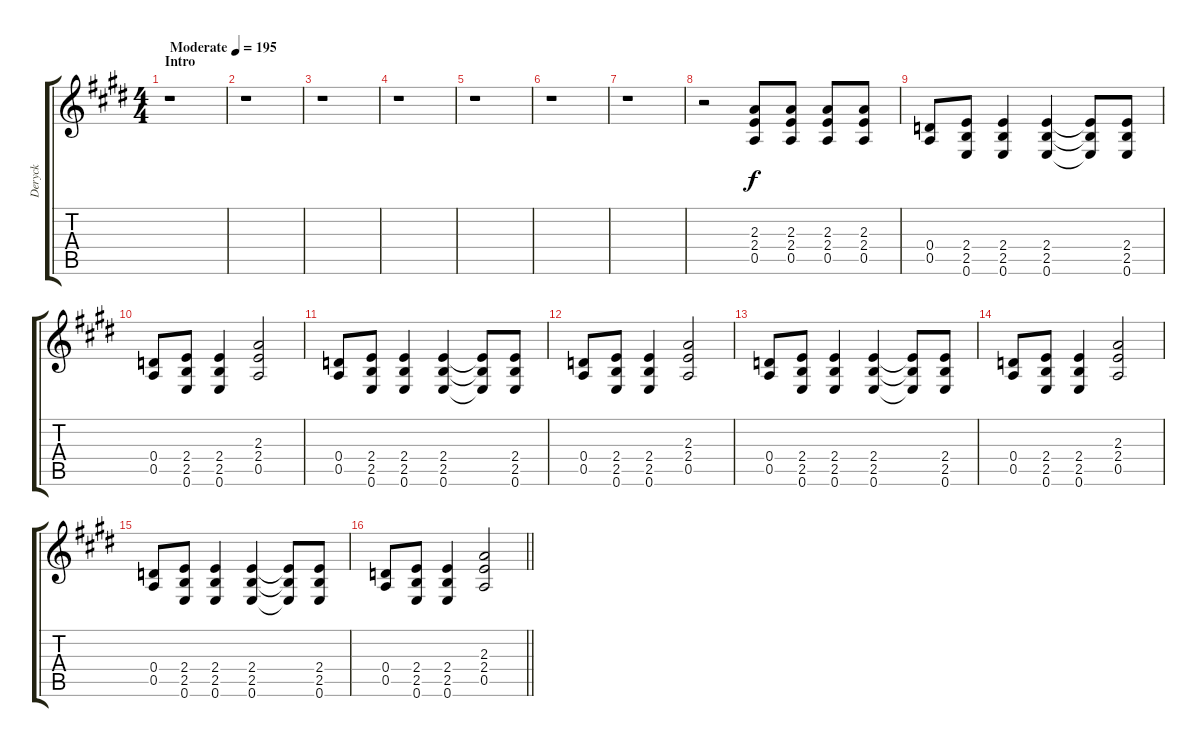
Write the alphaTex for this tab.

\track ("Deryck" "Deryck") {instrument distortionguitar}
\staff {score tabs}
\tuning (E4 B3 G3 D3 A2 E2) {hide}
\ts (4 4)
\section ("" "Intro")
\tempo (195 "Moderate")
\clef g2
\ks e
r.1{dy f instrument distortionguitar} |
r.1 |
r.1 |
r.1 |
r.1 |
r.1 |
r.1 |
r.2 (2.3 2.4 0.5).8 (2.3 2.4 0.5).8 (2.3 2.4 0.5).8 (2.3 2.4 0.5).8 |
(0.4 0.5).8 (2.4 2.5 0.6).8 (2.4 2.5 0.6).4 (2.4 2.5 0.6).4 (2.4{t} 2.5{t} 0.6{t}).8 (2.4 2.5 0.6).8 |
(0.4 0.5).8 (2.4 2.5 0.6).8 (2.4 2.5 0.6).4 (2.3 2.4 0.5).2 |
(0.4 0.5).8 (2.4 2.5 0.6).8 (2.4 2.5 0.6).4 (2.4 2.5 0.6).4 (2.4{t} 2.5{t} 0.6{t}).8 (2.4 2.5 0.6).8 |
(0.4 0.5).8 (2.4 2.5 0.6).8 (2.4 2.5 0.6).4 (2.3 2.4 0.5).2 |
(0.4 0.5).8 (2.4 2.5 0.6).8 (2.4 2.5 0.6).4 (2.4 2.5 0.6).4 (2.4{t} 2.5{t} 0.6{t}).8 (2.4 2.5 0.6).8 |
(0.4 0.5).8 (2.4 2.5 0.6).8 (2.4 2.5 0.6).4 (2.3 2.4 0.5).2 |
(0.4 0.5).8 (2.4 2.5 0.6).8 (2.4 2.5 0.6).4 (2.4 2.5 0.6).4 (2.4{t} 2.5{t} 0.6{t}).8 (2.4 2.5 0.6).8 |
\barLineRight lightlight
(0.4 0.5).8 (2.4 2.5 0.6).8 (2.4 2.5 0.6).4 (2.3 2.4 0.5).2
